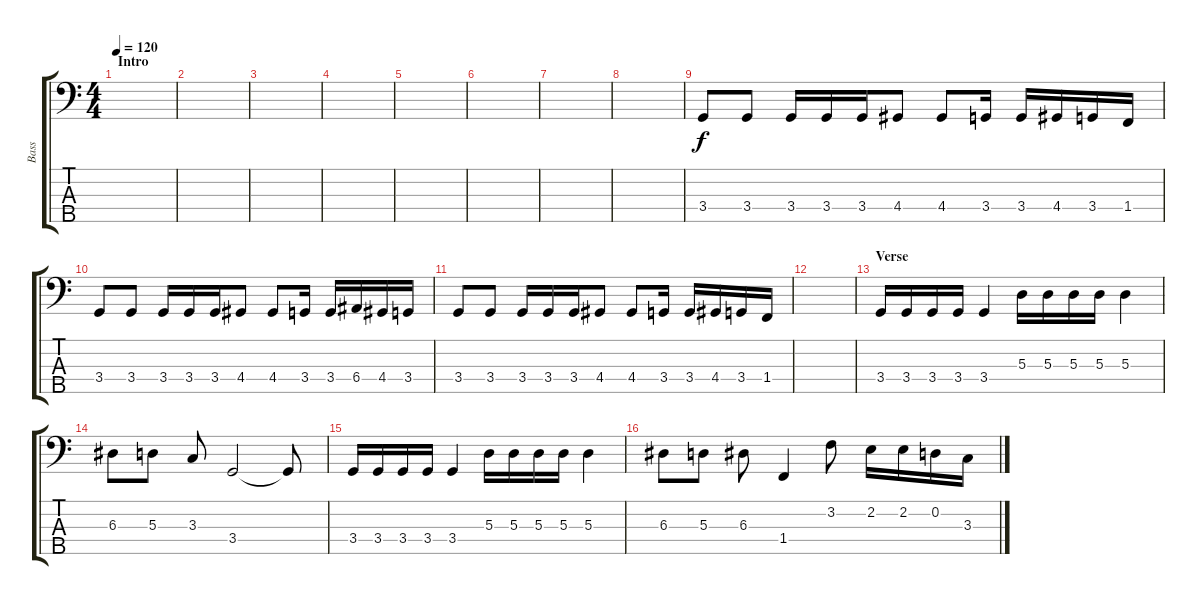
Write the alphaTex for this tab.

\track ("Bass" "Bass") {instrument electricbasspick}
\staff {score tabs}
\tuning (G2 D2 A1 E1 B0) {hide}
\ts (4 4)
\section ("" "Intro")
\tempo 120
\clef f4
\ks c
|
|
|
|
|
|
|
|
3.4.8 3.4.8 3.4.16 3.4.16 3.4.16 4.4.8 4.4.8 3.4.16 3.4.16 4.4.16 3.4.16 1.4.16 |
3.4.8 3.4.8 3.4.16 3.4.16 3.4.16 4.4.8 4.4.8 3.4.16 3.4.16 6.4.16 4.4.16 3.4.16 |
3.4.8 3.4.8 3.4.16 3.4.16 3.4.16 4.4.8 4.4.8 3.4.16 3.4.16 4.4.16 3.4.16 1.4.16 |
|
\section ("" "Verse")
3.4.16 3.4.16 3.4.16 3.4.16 3.4.4 5.3.16 5.3.16 5.3.16 5.3.16 5.3.4 |
6.3.8 5.3.8 3.3.8 3.4.2 3.4{t}.8 |
3.4.16 3.4.16 3.4.16 3.4.16 3.4.4 5.3.16 5.3.16 5.3.16 5.3.16 5.3.4 |
6.3.8 5.3.8 6.3.8 1.4.4 3.2.8 2.2.16 2.2.16 0.2.16 3.3.16
